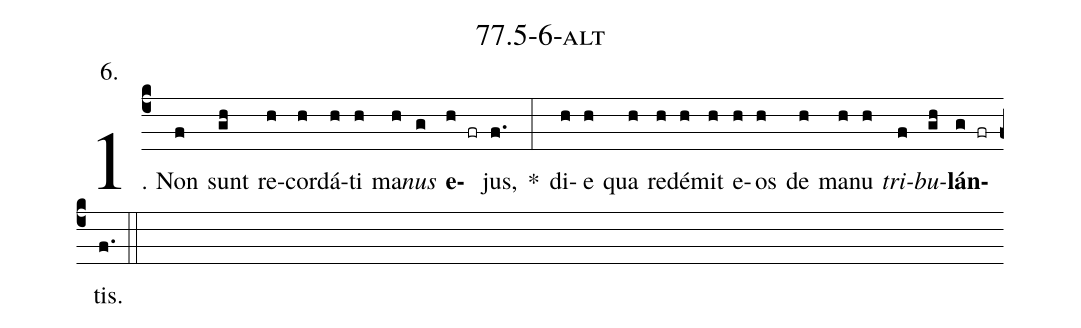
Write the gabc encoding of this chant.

name: 77.5-6-alt;
annotation: 6.;
%%
(c4)1. Non(f) sunt(gh) re(h)cor(h)dá(h)ti(h) ma(h)<i>nus</i>(g) <b>e</b>(h fr)jus,(f.) *(:) di(h)e(h) qua(h) red(h)é(h)mit(h) e(h)os(h) de(h) ma(h)nu(h) <i>tri</i>(f)<i>bu</i>(gh)<b>lán</b>(g fr)tis.(f.) (::)


%E(h) u(h) o(f) u(gh) a(g) e.(f.) (::)
